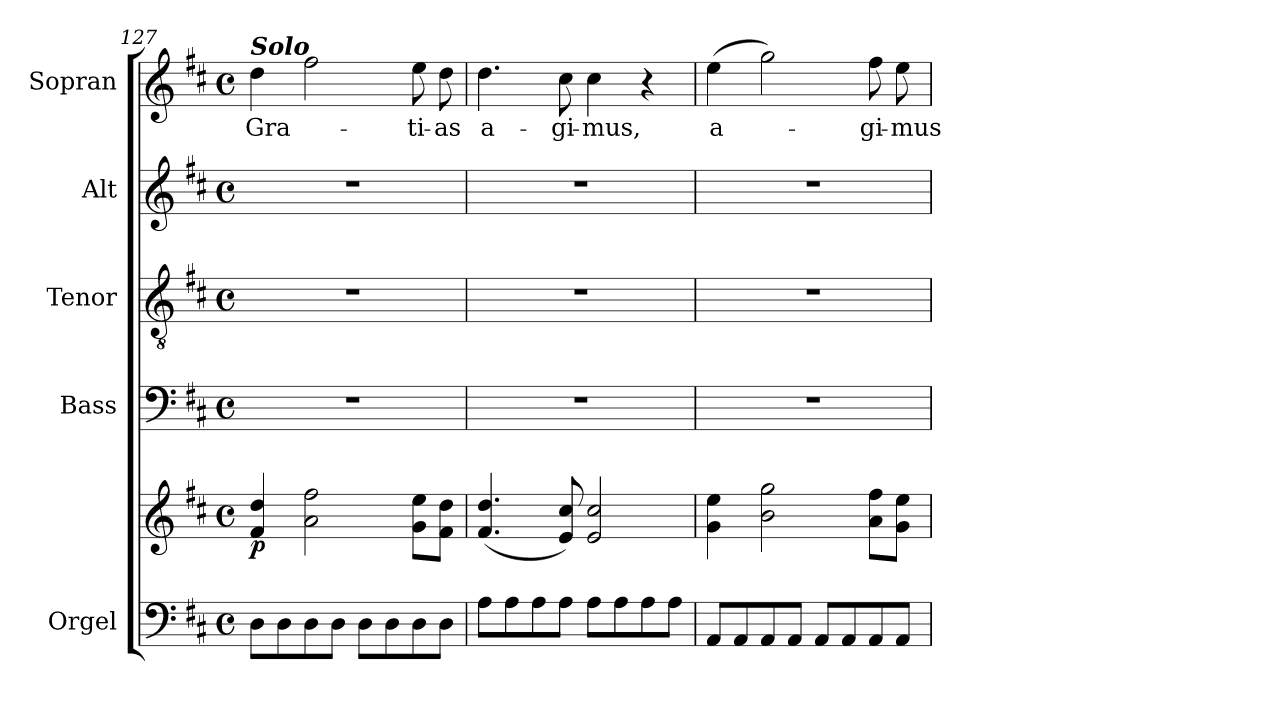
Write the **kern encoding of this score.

**kern	**kern	**dynam	**kern	**kern	**kern	**kern	**text
*part5	*part5	*part5	*part4	*part3	*part2	*part1	*part1
*staff6	*staff5	*staff5/6	*staff4	*staff3	*staff2	*staff1	*staff1
*I"Orgel	*	*	*I"Bass	*I"Tenor	*I"Alt	*I"Sopran	*
*I'Org.	*	*	*I'B.	*I'T.	*I'A.	*I'S.	*
*clefF4	*clefG2	*	*clefF4	*clefGv2	*clefG2	*clefG2	*
*k[f#c#]	*k[f#c#]	*	*k[f#c#]	*k[f#c#]	*k[f#c#]	*k[f#c#]	*
*D:	*D:	*	*D:	*D:	*D:	*D:	*
*M4/4	*M4/4	*	*M4/4	*M4/4	*M4/4	*M4/4	*
*met(c)	*met(c)	*	*met(c)	*met(c)	*met(c)	*met(c)	*
=127	=127	=127	=127	=127	=127	=127	=127
!	!	!	!	!	!	!LO:TX:a:Bi:t=Solo	!
!	!	!LO:DY:b	!	!	!	!	!LO:LY:b
8D\L	4f#/ 4dd/	p	1r	1r	1r	4dd\	Gra-
8D\	.	.	.	.	.	.	.
8D\	2a\ 2ff#\	.	.	.	.	2ff#\	.
8D\J	.	.	.	.	.	.	.
8D\L	.	.	.	.	.	.	.
8D\	.	.	.	.	.	.	.
!	!	!	!	!	!	!	!LO:LY:b
8D\	8g\ 8ee\L	.	.	.	.	8ee\	-ti-
!	!	!	!	!	!	!	!LO:LY:b
8D\J	8f#\ 8dd\J	.	.	.	.	8dd\	-as
!!LO:LB:g=z
=128	=128	=128	=128	=128	=128	=128	=128
!	!	!	!	!	!	!	!LO:LY:b
8A\L	(<4.f#/ 4.dd/	.	1r	1r	1r	4.dd\	a-
8A\	.	.	.	.	.	.	.
8A\	.	.	.	.	.	.	.
!	!	!	!	!	!	!	!LO:LY:b
8A\J	8e/ 8cc#/)	.	.	.	.	8cc#\	-gi-
!	!	!	!	!	!	!	!LO:LY:b
8A\L	2e/ 2cc#/	.	.	.	.	4cc#\	-mus,
8A\	.	.	.	.	.	.	.
8A\	.	.	.	.	.	4r	.
8A\J	.	.	.	.	.	.	.
=129	=129	=129	=129	=129	=129	=129	=129
!	!	!	!	!	!	!	!LO:LY:b
8AA/L	4g\ 4ee\	.	1r	1r	1r	(>4ee\	a-
8AA/	.	.	.	.	.	.	.
8AA/	2b\ 2gg\	.	.	.	.	2gg\)	.
8AA/J	.	.	.	.	.	.	.
8AA/L	.	.	.	.	.	.	.
8AA/	.	.	.	.	.	.	.
!	!	!	!	!	!	!	!LO:LY:b
8AA/	8a\ 8ff#\L	.	.	.	.	8ff#\	-gi-
!	!	!	!	!	!	!	!LO:LY:b
8AA/J	8g\ 8ee\J	.	.	.	.	8ee\	-mus
=	=	=	=	=	=	=	=
*-	*-	*-	*-	*-	*-	*-	*-
